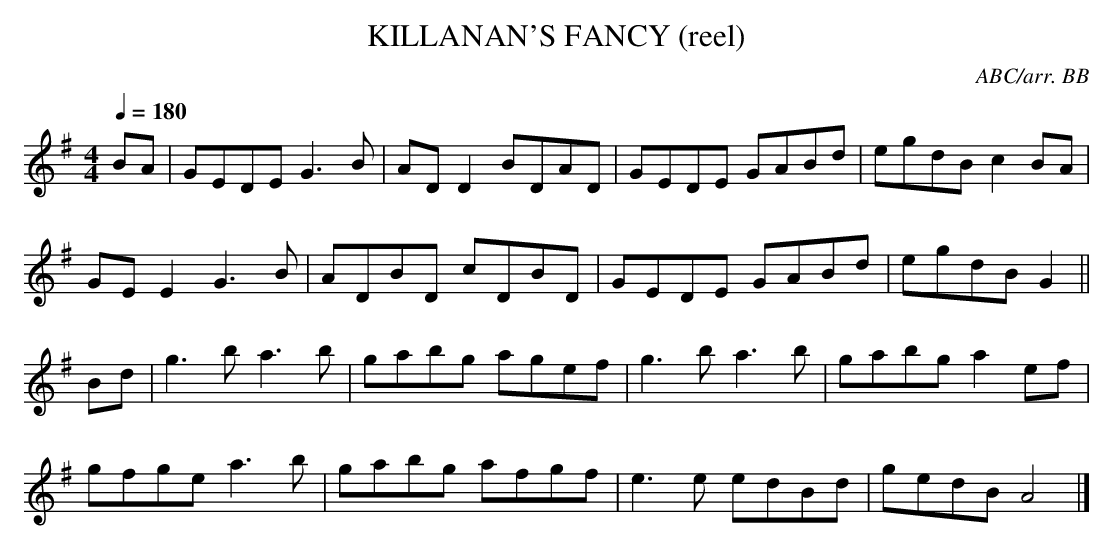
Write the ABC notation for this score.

X:1
T:KILLANAN'S FANCY (reel)
C:ABC/arr. BB
L:1/8
M:4/4
Q:1/4=180
K:G
BA|GEDE G3B|AD D2 BDAD|GEDE GABd|egdB c2BA|
GE E2 G3B|ADBD cDBD|GEDE GABd|egdB G2||
Bd|g3b a3b|gabg agef|g3b a3b|gabg a2 ef|
gfge a3b|gabg afgf|e3e edBd|gedB A4|]
